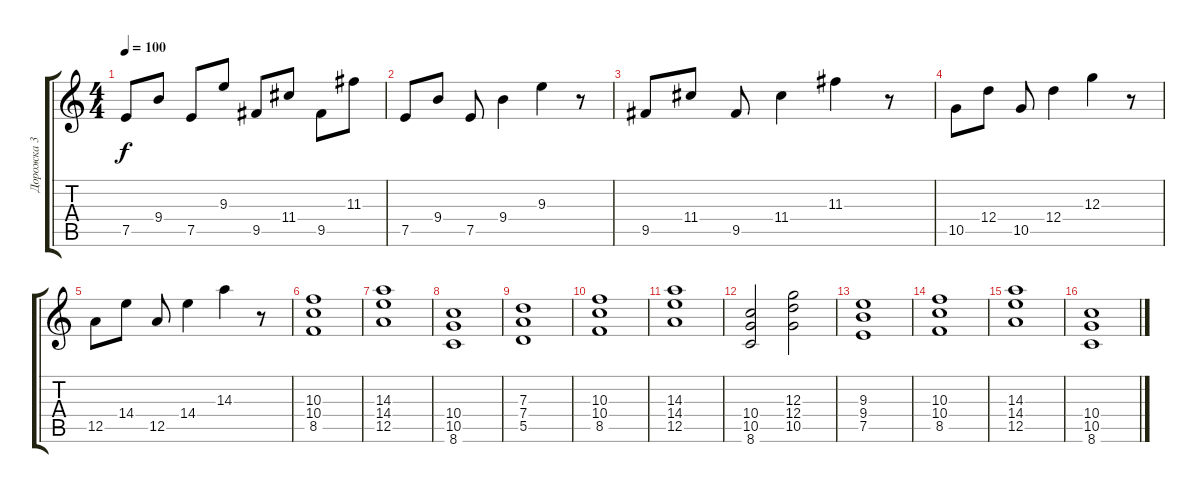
\track ("Дорожка 3" "Дорожка 3") {instrument acousticguitarsteel}
\staff {score tabs}
\tuning (E4 B3 G3 D3 A2 E2) {hide}
\ts (4 4)
\tempo 100
\clef g2
\ks c
7.5.8{dy f} 9.4.8 7.5.8 9.3.8 9.5.8 11.4.8 9.5.8 11.3.8 |
7.5.8 9.4.8 7.5.8 9.4.4 9.3.4 r.8 |
9.5.8 11.4.8 9.5.8 11.4.4 11.3.4 r.8 |
10.5.8 12.4.8 10.5.8 12.4.4 12.3.4 r.8 |
12.5.8 14.4.8 12.5.8 14.4.4 14.3.4 r.8 |
(10.3 10.4 8.5).1 |
(14.3 14.4 12.5).1 |
(10.4 10.5 8.6).1 |
(7.3 7.4 5.5).1 |
(10.3 10.4 8.5).1 |
(14.3 14.4 12.5).1 |
(10.4 10.5 8.6).2 (12.3 12.4 10.5).2 |
(9.3 9.4 7.5).1 |
(10.3 10.4 8.5).1 |
(14.3 14.4 12.5).1 |
(10.4 10.5 8.6).1
